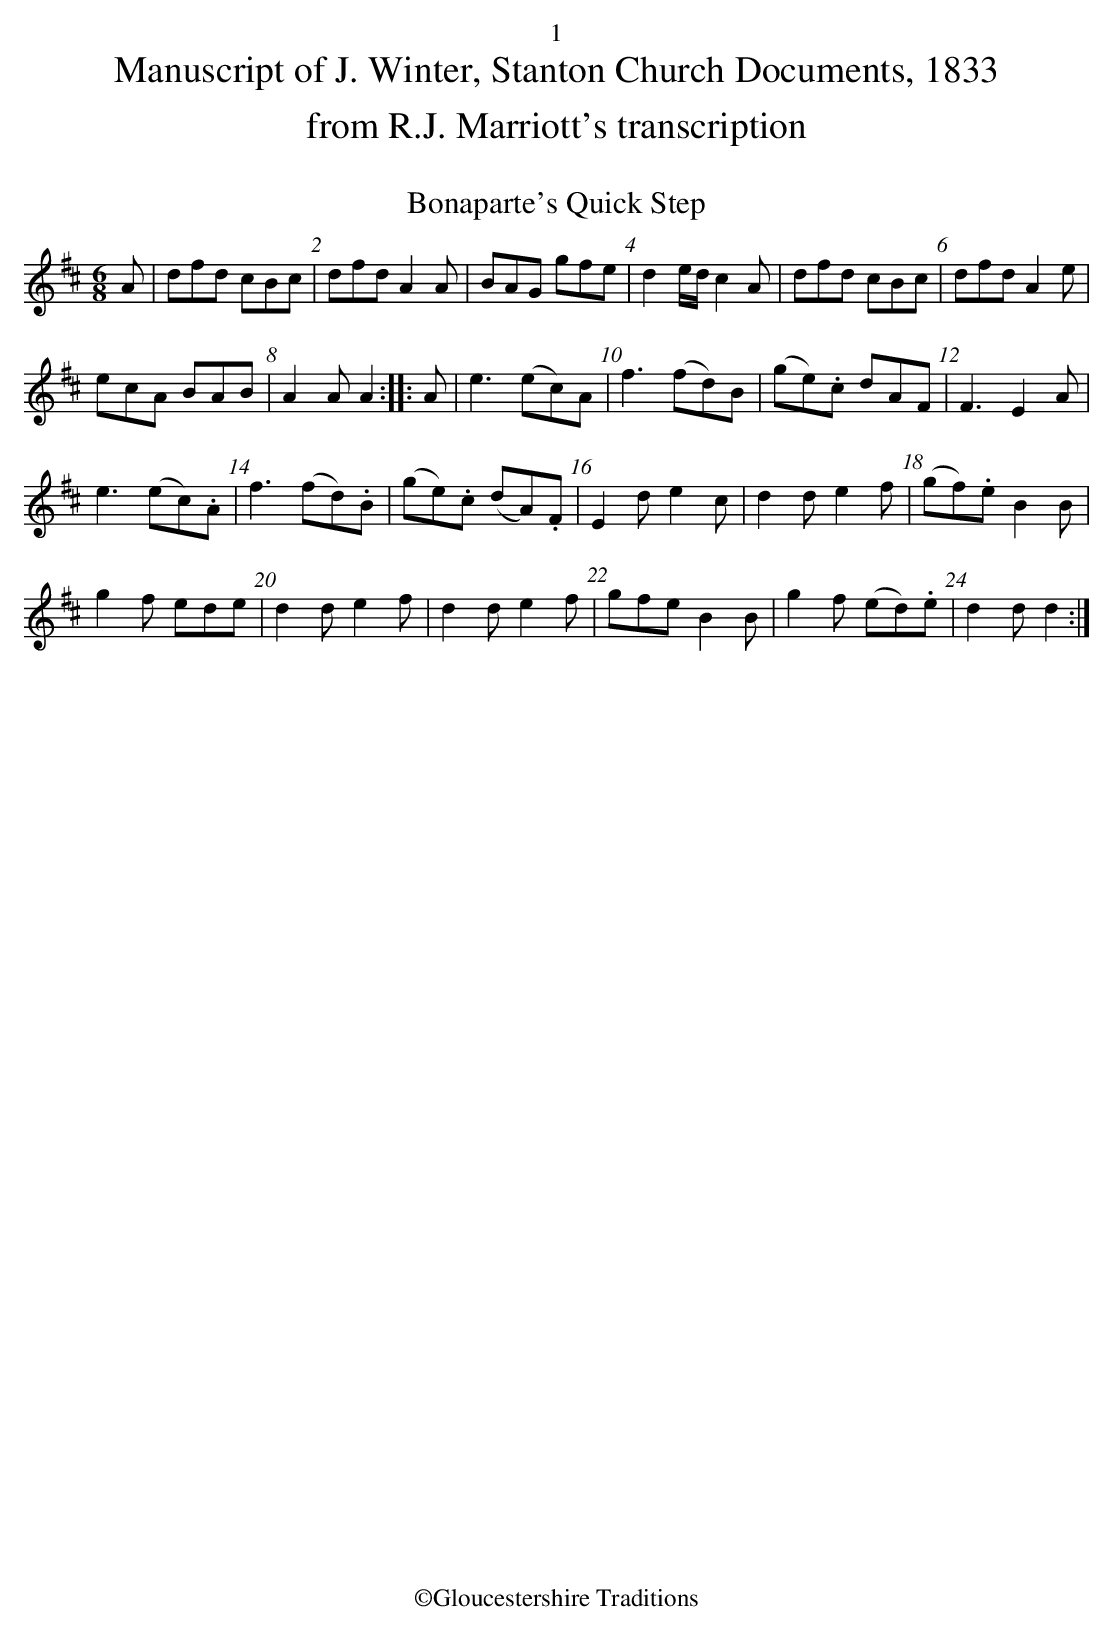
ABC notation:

X:1
T:Bonaparte's Quick Step
M:6/8
L:1/8
K:D
A|dfd cBc|dfd A2A|BAG gfe|d2e/d/c2A|dfd cBc|dfd A2e|
ecA BAB|A2AA2:||:A|e3 (ec)A|f3 (fd)B|(ge).c dAF|F3 E2A|
e3(ec).A|f3 (fd).B|(ge).c (dA).F|E2de2c|d2de2f|(gf).e B2B|
g2f ede|d2de2f|d2de2f|gfe B2B|g2f (ed).e|d2dd2:|]
